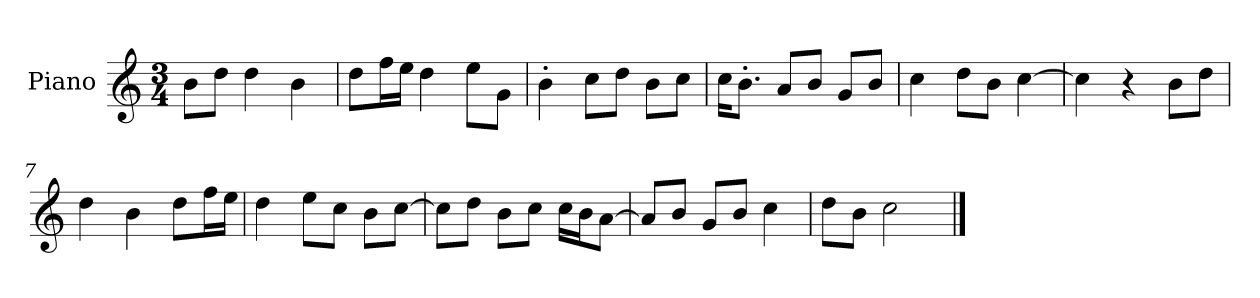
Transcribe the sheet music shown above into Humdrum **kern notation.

**kern
*part1
*staff1
*I"Piano
*I'P-no
*clefG2
*k[]
*M3/4
*MM178
=1
8b\L
8dd\J
4dd\
4b\
=2
8dd\L
16ff\L
16ee\JJ
4dd\
8ee\L
8g\J
=3
4b'\
8cc\L
8dd\J
8b\L
8cc\J
=4
16cc\KL
8.b'\J
8a/L
8b/J
8g/L
8b/J
=5
4cc\
8dd\L
8b\J
[4cc\
=6
4cc\]
4r
8b\L
8dd\J
=7
4dd\
4b\
8dd\L
16ff\L
16ee\JJ
!!LO:LB:g=z
=8
4dd\
8ee\L
8cc\J
8b\L
[8cc\J
=9
8cc\L]
8dd\J
8b\L
8cc\J
16cc\LL
16b\J
[8a\J
=10
8a/L]
8b/J
8g/L
8b/J
4cc\
=11
8dd\L
8b\J
2cc\
==
*-
